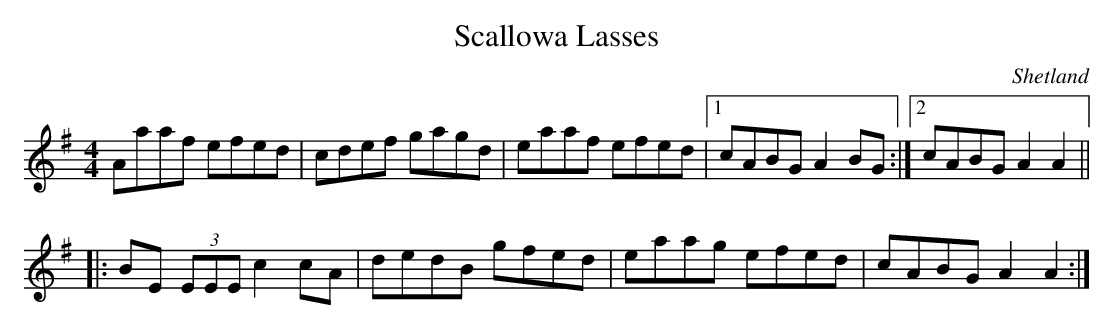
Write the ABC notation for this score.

X:1
T:Scallowa Lasses
O:Shetland
M:4/4
K:ADor
Aaaf efed | cdef gagd | eaaf efed \
|1 cABG A2BG :|2 cABG A2A2 ||
|:BE (3EEE c2cA | dedB gfed | \
eaag efed | cABG A2A2 :|
